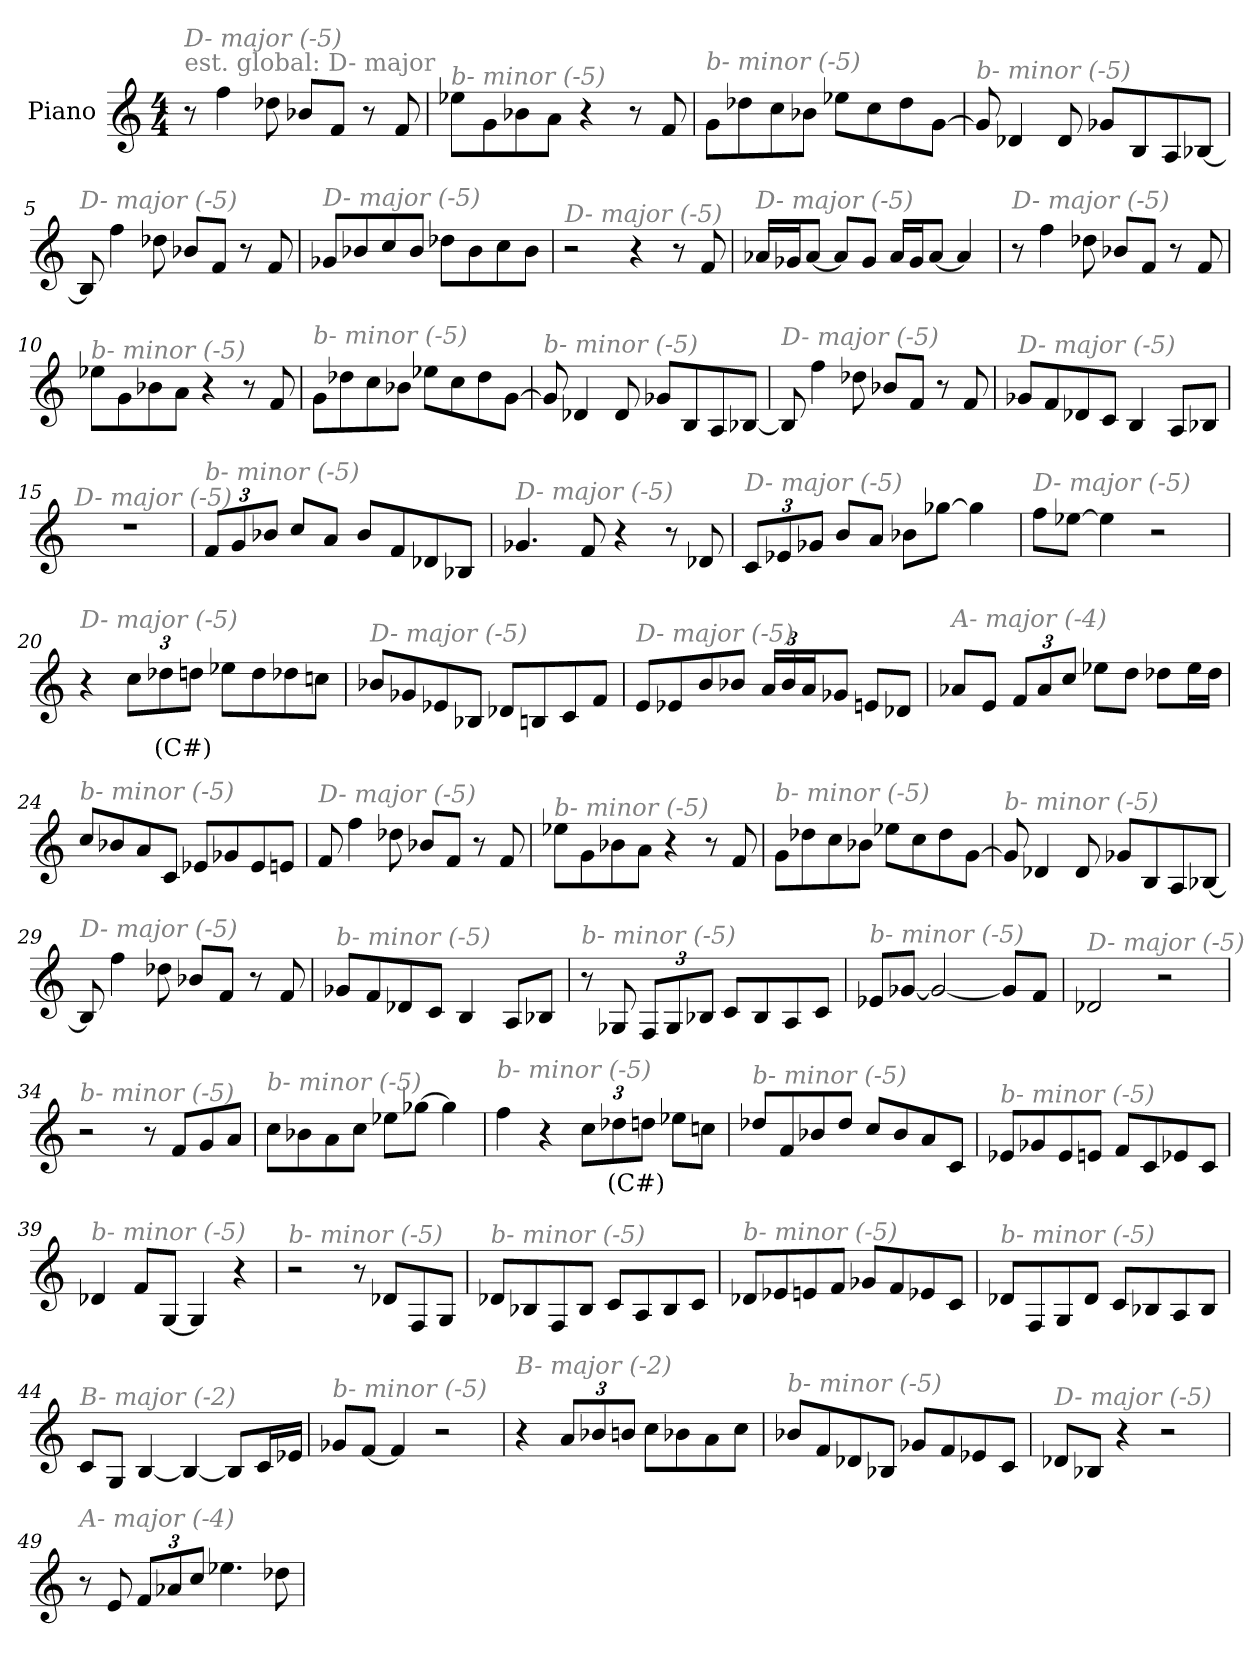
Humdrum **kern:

**kern	**text
*part1	*part1
*staff1	*staff1
*I"Piano	*
*I'Pno	*
*clefG2	*
*k[]	*
*M4/4	*
*MM260	*
=1	=1
!LO:TX:a:color=#808080:t=est. global&colon; D- major	!
!LO:TX:i:color=#808080:t=D- major (-5)	!
8r	.
4ff\	.
8dd-X\	.
8b-X/L	.
8f/J	.
8r	.
8f/	.
=2	=2
!LO:TX:i:color=#808080:t=b- minor (-5)	!
8ee-X\L	.
8g\	.
8b-X\	.
8a\J	.
4r	.
8r	.
8f/	.
=3	=3
!LO:TX:i:color=#808080:t=b- minor (-5)	!
8g\L	.
8dd-X\	.
8cc\	.
8b-X\J	.
8ee-X\L	.
8cc\	.
8dd-\	.
[8g\J	.
=4	=4
!LO:TX:i:color=#808080:t=b- minor (-5)	!
8g/]	.
4d-X/	.
8d-/	.
8g-X/L	.
8B/	.
8A/	.
[8B-X/J	.
!!LO:LB:g=z
=5	=5
!LO:TX:i:color=#808080:t=D- major (-5)	!
8B-/]	.
4ff\	.
8dd-X\	.
8b-X/L	.
8f/J	.
8r	.
8f/	.
=6	=6
!LO:TX:i:color=#808080:t=D- major (-5)	!
8g-X/L	.
8b-X/	.
8cc/	.
8b-/J	.
8dd-X\L	.
8b-\	.
8cc\	.
8b-\J	.
=7	=7
!LO:TX:i:color=#808080:t=D- major (-5)	!
2r	.
4r	.
8r	.
8f/	.
=8	=8
!LO:TX:i:color=#808080:t=D- major (-5)	!
16a-X/LL	.
16g-X/J	.
[8a-/J	.
8a-/L]	.
8g-/J	.
16a-/LL	.
16g-/J	.
[8a-/J	.
4a-/]	.
!!LO:LB:g=z
=9	=9
!LO:TX:i:color=#808080:t=D- major (-5)	!
8r	.
4ff\	.
8dd-X\	.
8b-X/L	.
8f/J	.
8r	.
8f/	.
=10	=10
!LO:TX:i:color=#808080:t=b- minor (-5)	!
8ee-X\L	.
8g\	.
8b-X\	.
8a\J	.
4r	.
8r	.
8f/	.
=11	=11
!LO:TX:i:color=#808080:t=b- minor (-5)	!
8g\L	.
8dd-X\	.
8cc\	.
8b-X\J	.
8ee-X\L	.
8cc\	.
8dd-\	.
[8g\J	.
=12	=12
!LO:TX:i:color=#808080:t=b- minor (-5)	!
8g/]	.
4d-X/	.
8d-/	.
8g-X/L	.
8B/	.
8A/	.
[8B-X/J	.
!!LO:LB:g=z
=13	=13
!LO:TX:i:color=#808080:t=D- major (-5)	!
8B-/]	.
4ff\	.
8dd-X\	.
8b-X/L	.
8f/J	.
8r	.
8f/	.
=14	=14
!LO:TX:i:color=#808080:t=D- major (-5)	!
8g-X/L	.
8f/	.
8d-X/	.
8c/J	.
4B/	.
8A/L	.
8B-X/J	.
=15	=15
!LO:TX:i:color=#808080:t=D- major (-5)	!
1r	.
=16	=16
*Xbrackettup	*
!LO:TX:i:color=#808080:t=b- minor (-5)	!
12f/L	.
12g/	.
12b-X/J	.
8cc/L	.
8a/J	.
8b-/L	.
8f/	.
8d-X/	.
8B-X/J	.
=17	=17
!LO:TX:i:color=#808080:t=D- major (-5)	!
4.g-X/	.
8f/	.
4r	.
8r	.
8d-X/	.
!!LO:LB:g=z
=18	=18
!LO:TX:i:color=#808080:t=D- major (-5)	!
12c/L	.
12e-X/	.
12g-X/J	.
8b/L	.
8a/J	.
8b-X\L	.
[8gg-X\J	.
4gg-\]	.
=19	=19
!LO:TX:i:color=#808080:t=D- major (-5)	!
8ff\L	.
[8ee-X\J	.
4ee-\]	.
2r	.
=20	=20
!LO:TX:i:color=#808080:t=D- major (-5)	!
4r	.
12cc\L	.
12dd-Xi\	(C#)
12dd\J	.
8ee-X\L	.
8dd\	.
8dd-X\	.
8ccn\J	.
=21	=21
!LO:TX:i:color=#808080:t=D- major (-5)	!
8b-X/L	.
8g-X/	.
8e-X/	.
8B-X/J	.
8d-X/L	.
8Bn/	.
8c/	.
8f/J	.
!!LO:LB:g=z
=22	=22
!LO:TX:i:color=#808080:t=D- major (-5)	!
8e/L	.
8e-X/	.
8b/	.
8b-X/J	.
24a/LL	.
24b-/	.
24a/J	.
8g-X/J	.
8en/L	.
8d-X/J	.
=23	=23
!LO:TX:i:color=#808080:t=A- major (-4)	!
8a-X/L	.
8e/J	.
12f/L	.
12a-/	.
12cc/J	.
8ee-X\L	.
8dd\J	.
8dd-X\L	.
16ee-\L	.
16dd-\JJ	.
=24	=24
!LO:TX:i:color=#808080:t=b- minor (-5)	!
8cc/L	.
8b-X/	.
8a/	.
8c/J	.
8e-X/L	.
8g-X/	.
8e-/	.
8en/J	.
=25	=25
!LO:TX:i:color=#808080:t=D- major (-5)	!
8f/	.
4ff\	.
8dd-X\	.
8b-X/L	.
8f/J	.
8r	.
8f/	.
!!LO:LB:g=z
=26	=26
!LO:TX:i:color=#808080:t=b- minor (-5)	!
8ee-X\L	.
8g\	.
8b-X\	.
8a\J	.
4r	.
8r	.
8f/	.
=27	=27
!LO:TX:i:color=#808080:t=b- minor (-5)	!
8g\L	.
8dd-X\	.
8cc\	.
8b-X\J	.
8ee-X\L	.
8cc\	.
8dd-\	.
[8g\J	.
=28	=28
!LO:TX:i:color=#808080:t=b- minor (-5)	!
8g/]	.
4d-X/	.
8d-/	.
8g-X/L	.
8B/	.
8A/	.
[8B-X/J	.
=29	=29
!LO:TX:i:color=#808080:t=D- major (-5)	!
8B-/]	.
4ff\	.
8dd-X\	.
8b-X/L	.
8f/J	.
8r	.
8f/	.
!!LO:LB:g=z
=30	=30
!LO:TX:i:color=#808080:t=b- minor (-5)	!
8g-X/L	.
8f/	.
8d-X/	.
8c/J	.
4B/	.
8A/L	.
8B-X/J	.
=31	=31
!LO:TX:i:color=#808080:t=b- minor (-5)	!
8r	.
8G-X/	.
12F/L	.
12G-/	.
12B-X/J	.
8c/L	.
8B-/	.
8A/	.
8c/J	.
=32	=32
!LO:TX:i:color=#808080:t=b- minor (-5)	!
8e-X/L	.
[8g-X/J	.
2g-/_	.
8g-/L]	.
8f/J	.
=33	=33
!LO:TX:i:color=#808080:t=D- major (-5)	!
2d-X/	.
2r	.
=34	=34
!LO:TX:i:color=#808080:t=b- minor (-5)	!
2r	.
8r	.
8f/L	.
8g/	.
8a/J	.
!!LO:LB:g=z
=35	=35
!LO:TX:i:color=#808080:t=b- minor (-5)	!
8cc\L	.
8b-X\	.
8a\	.
8cc\J	.
8ee-X\L	.
[8gg-X\J	.
4gg-\]	.
=36	=36
!LO:TX:i:color=#808080:t=b- minor (-5)	!
4ff\	.
4r	.
12cc\L	.
12dd-Xi\	(C#)
12dd\J	.
8ee-X\L	.
8ccn\J	.
=37	=37
!LO:TX:i:color=#808080:t=b- minor (-5)	!
8dd-X/L	.
8f/	.
8b-X/	.
8dd-/J	.
8cc/L	.
8b-/	.
8a/	.
8c/J	.
=38	=38
!LO:TX:i:color=#808080:t=b- minor (-5)	!
8e-X/L	.
8g-X/	.
8e-/	.
8en/J	.
8f/L	.
8c/	.
8e-X/	.
8c/J	.
!!LO:LB:g=z
=39	=39
!LO:TX:i:color=#808080:t=b- minor (-5)	!
4d-X/	.
8f/L	.
[8G/J	.
4G/]	.
4r	.
=40	=40
!LO:TX:i:color=#808080:t=b- minor (-5)	!
2r	.
8r	.
8d-X/L	.
8F/	.
8G/J	.
=41	=41
!LO:TX:i:color=#808080:t=b- minor (-5)	!
8d-X/L	.
8B-X/	.
8F/	.
8B-/J	.
8c/L	.
8A/	.
8B-/	.
8c/J	.
=42	=42
!LO:TX:i:color=#808080:t=b- minor (-5)	!
8d-X/L	.
8e-X/	.
8en/	.
8f/J	.
8g-X/L	.
8f/	.
8e-X/	.
8c/J	.
=43	=43
!LO:TX:i:color=#808080:t=b- minor (-5)	!
8d-X/L	.
8F/	.
8G/	.
8d-/J	.
8c/L	.
8B-X/	.
8A/	.
8B-/J	.
!!LO:PB:g=z
=44	=44
!LO:TX:i:color=#808080:t=B- major (-2)	!
8c/L	.
8G/J	.
[4B/	.
4B/_	.
8B/L]	.
16c/L	.
16e-X/JJ	.
=45	=45
!LO:TX:i:color=#808080:t=b- minor (-5)	!
8g-X/L	.
[8f/J	.
4f/]	.
2r	.
=46	=46
!LO:TX:i:color=#808080:t=B- major (-2)	!
4r	.
12a/L	.
12b-X/	.
12bn/J	.
8cc\L	.
8b-X\	.
8a\	.
8cc\J	.
=47	=47
!LO:TX:i:color=#808080:t=b- minor (-5)	!
8b-X/L	.
8f/	.
8d-X/	.
8B-X/J	.
8g-X/L	.
8f/	.
8e-X/	.
8c/J	.
!!LO:LB:g=z
=48	=48
!LO:TX:i:color=#808080:t=D- major (-5)	!
8d-X/L	.
8B-X/J	.
4r	.
2r	.
=49	=49
!LO:TX:i:color=#808080:t=A- major (-4)	!
8r	.
8e/	.
12f/L	.
12a-X/	.
12cc/J	.
4.ee-X\	.
8dd-X\	.
=	=
*-	*-
